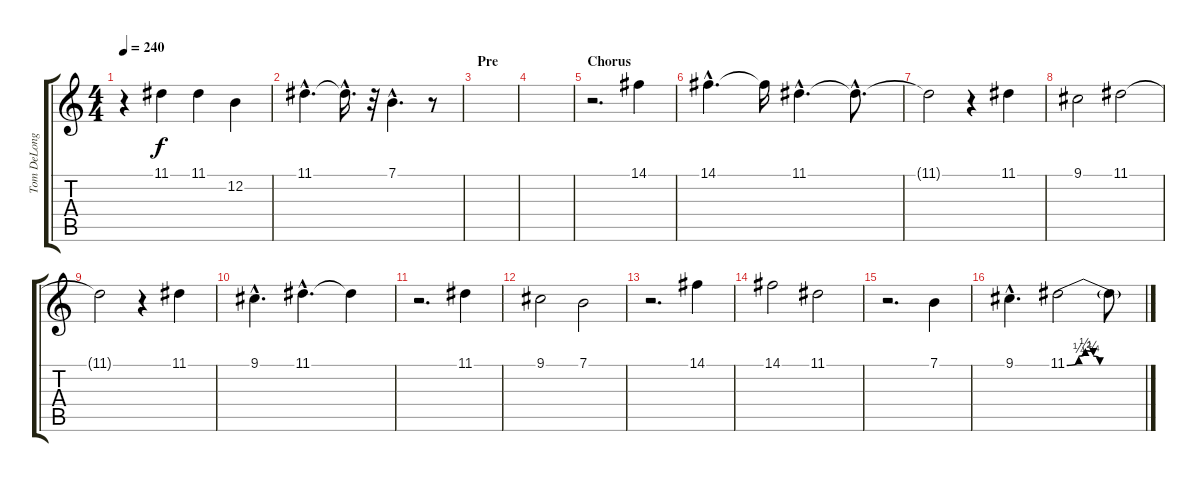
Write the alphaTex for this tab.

\track ("Tom DeLonge - Vocal" "Tom DeLong") {instrument lead2sawtooth}
\staff {score tabs}
\tuning (E4 B3 G3 D3 A2 E2) {hide}
\ts (4 4)
\tempo 240
\clef g2
\ks c
r.4{dy f} 11.1.4 11.1.4 12.2.4 |
11.1{hac}.4{d} 11.1{hac t}.16{d} r.32 7.1{hac}.4{d} r.8 |
\section ("" "Pre")
|
|
\section ("" "Chorus")
r.2{d} 14.1.4 |
14.1{hac}.4{d} 14.1{t}.16 11.1{hac}.4{d} 11.1{hac t}.8{d} |
11.1{t}.2 r.4 11.1.4 |
9.1.2 11.1.2 |
11.1{t}.2 r.4 11.1.4 |
9.1{hac}.4{d} 11.1{hac}.4{d} 11.1{t}.4 |
r.2{d} 11.1.4 |
9.1.2 7.1.2 |
r.2{d} 14.1.4 |
14.1.2 11.1.2 |
r.2{d} 7.1.4 |
9.1{hac}.4{d} 11.1{be (custom 0 0 9 1 14 2 20 1 25 0 34 0 45 0 60 0)}.2 11.1{t}.8
